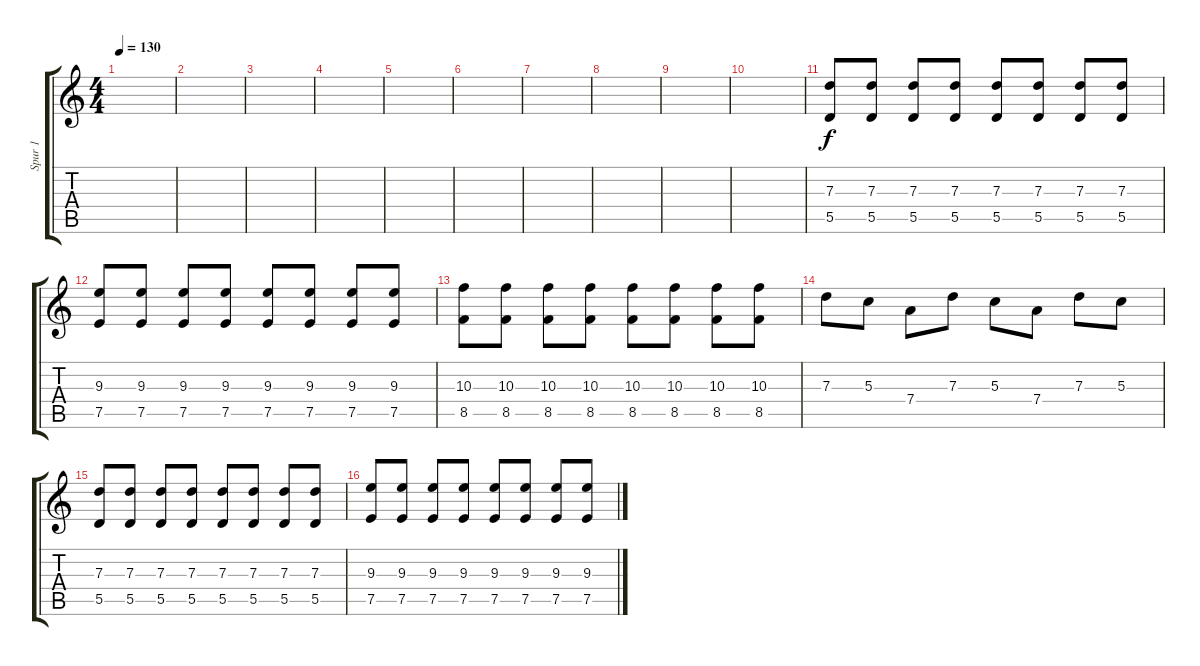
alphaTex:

\track ("Spur 1" "Spur 1") {instrument acousticguitarsteel}
\staff {score tabs}
\tuning (E4 B3 G3 D3 A2 E2) {hide}
\ts (4 4)
\tempo 130
\clef g2
\ks c
|
|
|
|
|
|
|
|
|
|
(7.3 5.5).8{dy f} (7.3 5.5).8 (7.3 5.5).8 (7.3 5.5).8 (7.3 5.5).8 (7.3 5.5).8 (7.3 5.5).8 (7.3 5.5).8 |
(9.3 7.5).8 (9.3 7.5).8 (9.3 7.5).8 (9.3 7.5).8 (9.3 7.5).8 (9.3 7.5).8 (9.3 7.5).8 (9.3 7.5).8 |
(10.3 8.5).8 (10.3 8.5).8 (10.3 8.5).8 (10.3 8.5).8 (10.3 8.5).8 (10.3 8.5).8 (10.3 8.5).8 (10.3 8.5).8 |
7.3.8 5.3.8 7.4.8 7.3.8 5.3.8 7.4.8 7.3.8 5.3.8 |
(7.3 5.5).8 (7.3 5.5).8 (7.3 5.5).8 (7.3 5.5).8 (7.3 5.5).8 (7.3 5.5).8 (7.3 5.5).8 (7.3 5.5).8 |
(9.3 7.5).8 (9.3 7.5).8 (9.3 7.5).8 (9.3 7.5).8 (9.3 7.5).8 (9.3 7.5).8 (9.3 7.5).8 (9.3 7.5).8
